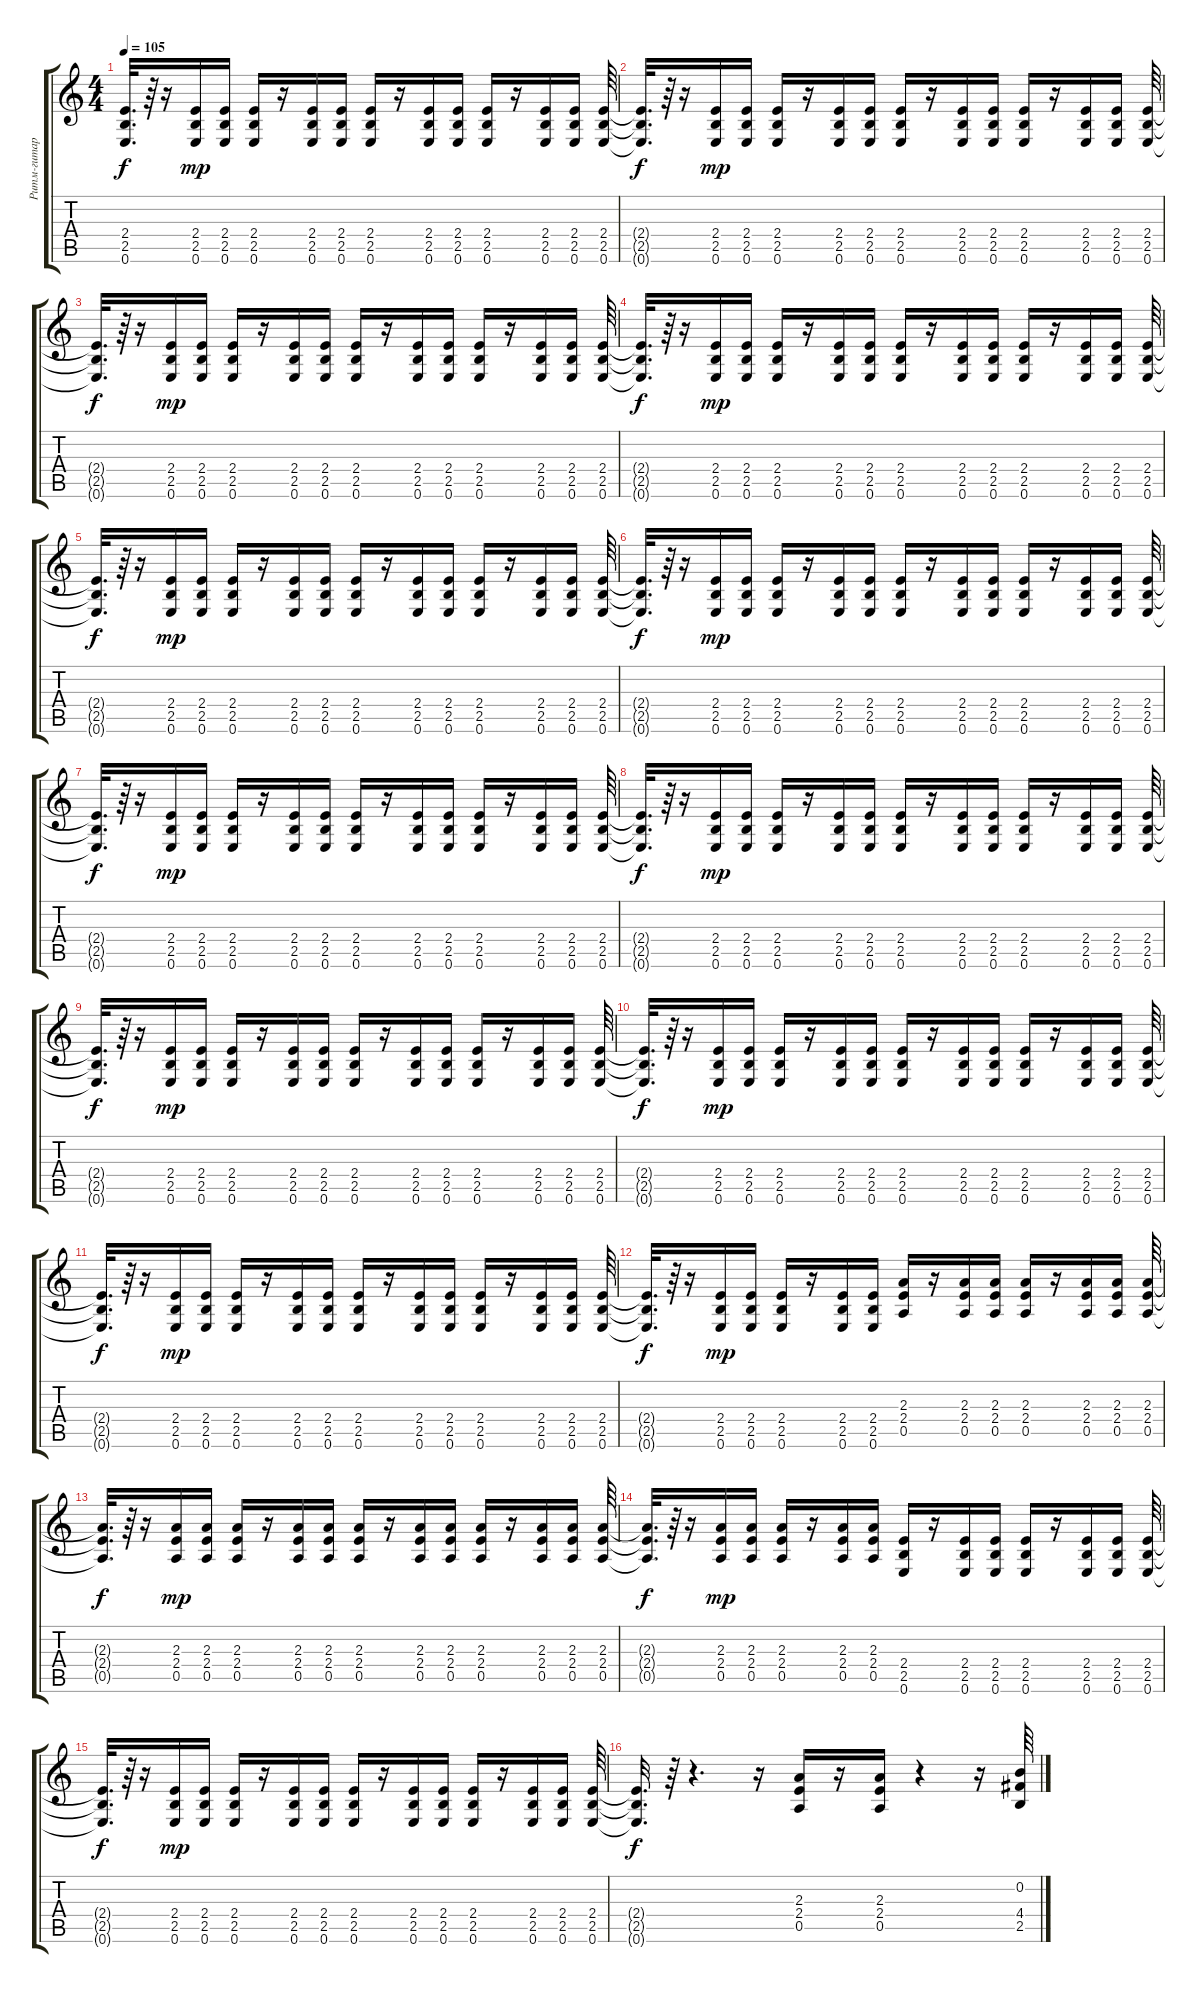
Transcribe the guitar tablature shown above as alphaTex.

\track ("Ритм-гитара" "Ритм-гитар") {instrument distortionguitar}
\staff {score tabs}
\tuning (E4 B3 G3 D3 A2 E2) {hide}
\ts (4 4)
\tempo 105
\clef g2
\ks c
(2.4{t} 2.5{t} 0.6{t}).32{d dy f} r.64 r.16 (2.4 2.5 0.6).16{dy mp} (2.4 2.5 0.6).16 (2.4 2.5 0.6).16 r.16 (2.4 2.5 0.6).16 (2.4 2.5 0.6).16 (2.4 2.5 0.6).16 r.16 (2.4 2.5 0.6).16 (2.4 2.5 0.6).16 (2.4 2.5 0.6).16 r.16 (2.4 2.5 0.6).16 (2.4 2.5 0.6).16 (2.4 2.5 0.6).64 |
(2.4{t} 2.5{t} 0.6{t}).32{d dy f} r.64 r.16 (2.4 2.5 0.6).16{dy mp} (2.4 2.5 0.6).16 (2.4 2.5 0.6).16 r.16 (2.4 2.5 0.6).16 (2.4 2.5 0.6).16 (2.4 2.5 0.6).16 r.16 (2.4 2.5 0.6).16 (2.4 2.5 0.6).16 (2.4 2.5 0.6).16 r.16 (2.4 2.5 0.6).16 (2.4 2.5 0.6).16 (2.4 2.5 0.6).64 |
(2.4{t} 2.5{t} 0.6{t}).32{d dy f} r.64 r.16 (2.4 2.5 0.6).16{dy mp} (2.4 2.5 0.6).16 (2.4 2.5 0.6).16 r.16 (2.4 2.5 0.6).16 (2.4 2.5 0.6).16 (2.4 2.5 0.6).16 r.16 (2.4 2.5 0.6).16 (2.4 2.5 0.6).16 (2.4 2.5 0.6).16 r.16 (2.4 2.5 0.6).16 (2.4 2.5 0.6).16 (2.4 2.5 0.6).64 |
(2.4{t} 2.5{t} 0.6{t}).32{d dy f} r.64 r.16 (2.4 2.5 0.6).16{dy mp} (2.4 2.5 0.6).16 (2.4 2.5 0.6).16 r.16 (2.4 2.5 0.6).16 (2.4 2.5 0.6).16 (2.4 2.5 0.6).16 r.16 (2.4 2.5 0.6).16 (2.4 2.5 0.6).16 (2.4 2.5 0.6).16 r.16 (2.4 2.5 0.6).16 (2.4 2.5 0.6).16 (2.4 2.5 0.6).64 |
(2.4{t} 2.5{t} 0.6{t}).32{d dy f} r.64 r.16 (2.4 2.5 0.6).16{dy mp} (2.4 2.5 0.6).16 (2.4 2.5 0.6).16 r.16 (2.4 2.5 0.6).16 (2.4 2.5 0.6).16 (2.4 2.5 0.6).16 r.16 (2.4 2.5 0.6).16 (2.4 2.5 0.6).16 (2.4 2.5 0.6).16 r.16 (2.4 2.5 0.6).16 (2.4 2.5 0.6).16 (2.4 2.5 0.6).64 |
(2.4{t} 2.5{t} 0.6{t}).32{d dy f} r.64 r.16 (2.4 2.5 0.6).16{dy mp} (2.4 2.5 0.6).16 (2.4 2.5 0.6).16 r.16 (2.4 2.5 0.6).16 (2.4 2.5 0.6).16 (2.4 2.5 0.6).16 r.16 (2.4 2.5 0.6).16 (2.4 2.5 0.6).16 (2.4 2.5 0.6).16 r.16 (2.4 2.5 0.6).16 (2.4 2.5 0.6).16 (2.4 2.5 0.6).64 |
(2.4{t} 2.5{t} 0.6{t}).32{d dy f} r.64 r.16 (2.4 2.5 0.6).16{dy mp} (2.4 2.5 0.6).16 (2.4 2.5 0.6).16 r.16 (2.4 2.5 0.6).16 (2.4 2.5 0.6).16 (2.4 2.5 0.6).16 r.16 (2.4 2.5 0.6).16 (2.4 2.5 0.6).16 (2.4 2.5 0.6).16 r.16 (2.4 2.5 0.6).16 (2.4 2.5 0.6).16 (2.4 2.5 0.6).64 |
(2.4{t} 2.5{t} 0.6{t}).32{d dy f} r.64 r.16 (2.4 2.5 0.6).16{dy mp} (2.4 2.5 0.6).16 (2.4 2.5 0.6).16 r.16 (2.4 2.5 0.6).16 (2.4 2.5 0.6).16 (2.4 2.5 0.6).16 r.16 (2.4 2.5 0.6).16 (2.4 2.5 0.6).16 (2.4 2.5 0.6).16 r.16 (2.4 2.5 0.6).16 (2.4 2.5 0.6).16 (2.4 2.5 0.6).64 |
(2.4{t} 2.5{t} 0.6{t}).32{d dy f} r.64 r.16 (2.4 2.5 0.6).16{dy mp} (2.4 2.5 0.6).16 (2.4 2.5 0.6).16 r.16 (2.4 2.5 0.6).16 (2.4 2.5 0.6).16 (2.4 2.5 0.6).16 r.16 (2.4 2.5 0.6).16 (2.4 2.5 0.6).16 (2.4 2.5 0.6).16 r.16 (2.4 2.5 0.6).16 (2.4 2.5 0.6).16 (2.4 2.5 0.6).64 |
(2.4{t} 2.5{t} 0.6{t}).32{d dy f} r.64 r.16 (2.4 2.5 0.6).16{dy mp} (2.4 2.5 0.6).16 (2.4 2.5 0.6).16 r.16 (2.4 2.5 0.6).16 (2.4 2.5 0.6).16 (2.4 2.5 0.6).16 r.16 (2.4 2.5 0.6).16 (2.4 2.5 0.6).16 (2.4 2.5 0.6).16 r.16 (2.4 2.5 0.6).16 (2.4 2.5 0.6).16 (2.4 2.5 0.6).64 |
(2.4{t} 2.5{t} 0.6{t}).32{d dy f} r.64 r.16 (2.4 2.5 0.6).16{dy mp} (2.4 2.5 0.6).16 (2.4 2.5 0.6).16 r.16 (2.4 2.5 0.6).16 (2.4 2.5 0.6).16 (2.4 2.5 0.6).16 r.16 (2.4 2.5 0.6).16 (2.4 2.5 0.6).16 (2.4 2.5 0.6).16 r.16 (2.4 2.5 0.6).16 (2.4 2.5 0.6).16 (2.4 2.5 0.6).64 |
(2.4{t} 2.5{t} 0.6{t}).32{d dy f} r.64 r.16 (2.4 2.5 0.6).16{dy mp} (2.4 2.5 0.6).16 (2.4 2.5 0.6).16 r.16 (2.4 2.5 0.6).16 (2.4 2.5 0.6).16 (2.3 2.4 0.5).16 r.16 (2.3 2.4 0.5).16 (2.3 2.4 0.5).16 (2.3 2.4 0.5).16 r.16 (2.3 2.4 0.5).16 (2.3 2.4 0.5).16 (2.3 2.4 0.5).64 |
(2.3{t} 2.4{t} 0.5{t}).32{d dy f} r.64 r.16 (2.3 2.4 0.5).16{dy mp} (2.3 2.4 0.5).16 (2.3 2.4 0.5).16 r.16 (2.3 2.4 0.5).16 (2.3 2.4 0.5).16 (2.3 2.4 0.5).16 r.16 (2.3 2.4 0.5).16 (2.3 2.4 0.5).16 (2.3 2.4 0.5).16 r.16 (2.3 2.4 0.5).16 (2.3 2.4 0.5).16 (2.3 2.4 0.5).64 |
(2.3{t} 2.4{t} 0.5{t}).32{d dy f} r.64 r.16 (2.3 2.4 0.5).16{dy mp} (2.3 2.4 0.5).16 (2.3 2.4 0.5).16 r.16 (2.3 2.4 0.5).16 (2.3 2.4 0.5).16 (2.4 2.5 0.6).16 r.16 (2.4 2.5 0.6).16 (2.4 2.5 0.6).16 (2.4 2.5 0.6).16 r.16 (2.4 2.5 0.6).16 (2.4 2.5 0.6).16 (2.4 2.5 0.6).64 |
(2.4{t} 2.5{t} 0.6{t}).32{d dy f} r.64 r.16 (2.4 2.5 0.6).16{dy mp} (2.4 2.5 0.6).16 (2.4 2.5 0.6).16 r.16 (2.4 2.5 0.6).16 (2.4 2.5 0.6).16 (2.4 2.5 0.6).16 r.16 (2.4 2.5 0.6).16 (2.4 2.5 0.6).16 (2.4 2.5 0.6).16 r.16 (2.4 2.5 0.6).16 (2.4 2.5 0.6).16 (2.4 2.5 0.6).64 |
(2.4{t} 2.5{t} 0.6{t}).32{d dy f} r.64 r.4{d} r.16 (2.3 2.4 0.5).16 r.16 (2.3 2.4 0.5).16 r.4 r.16 (0.2 4.4 2.5).64
